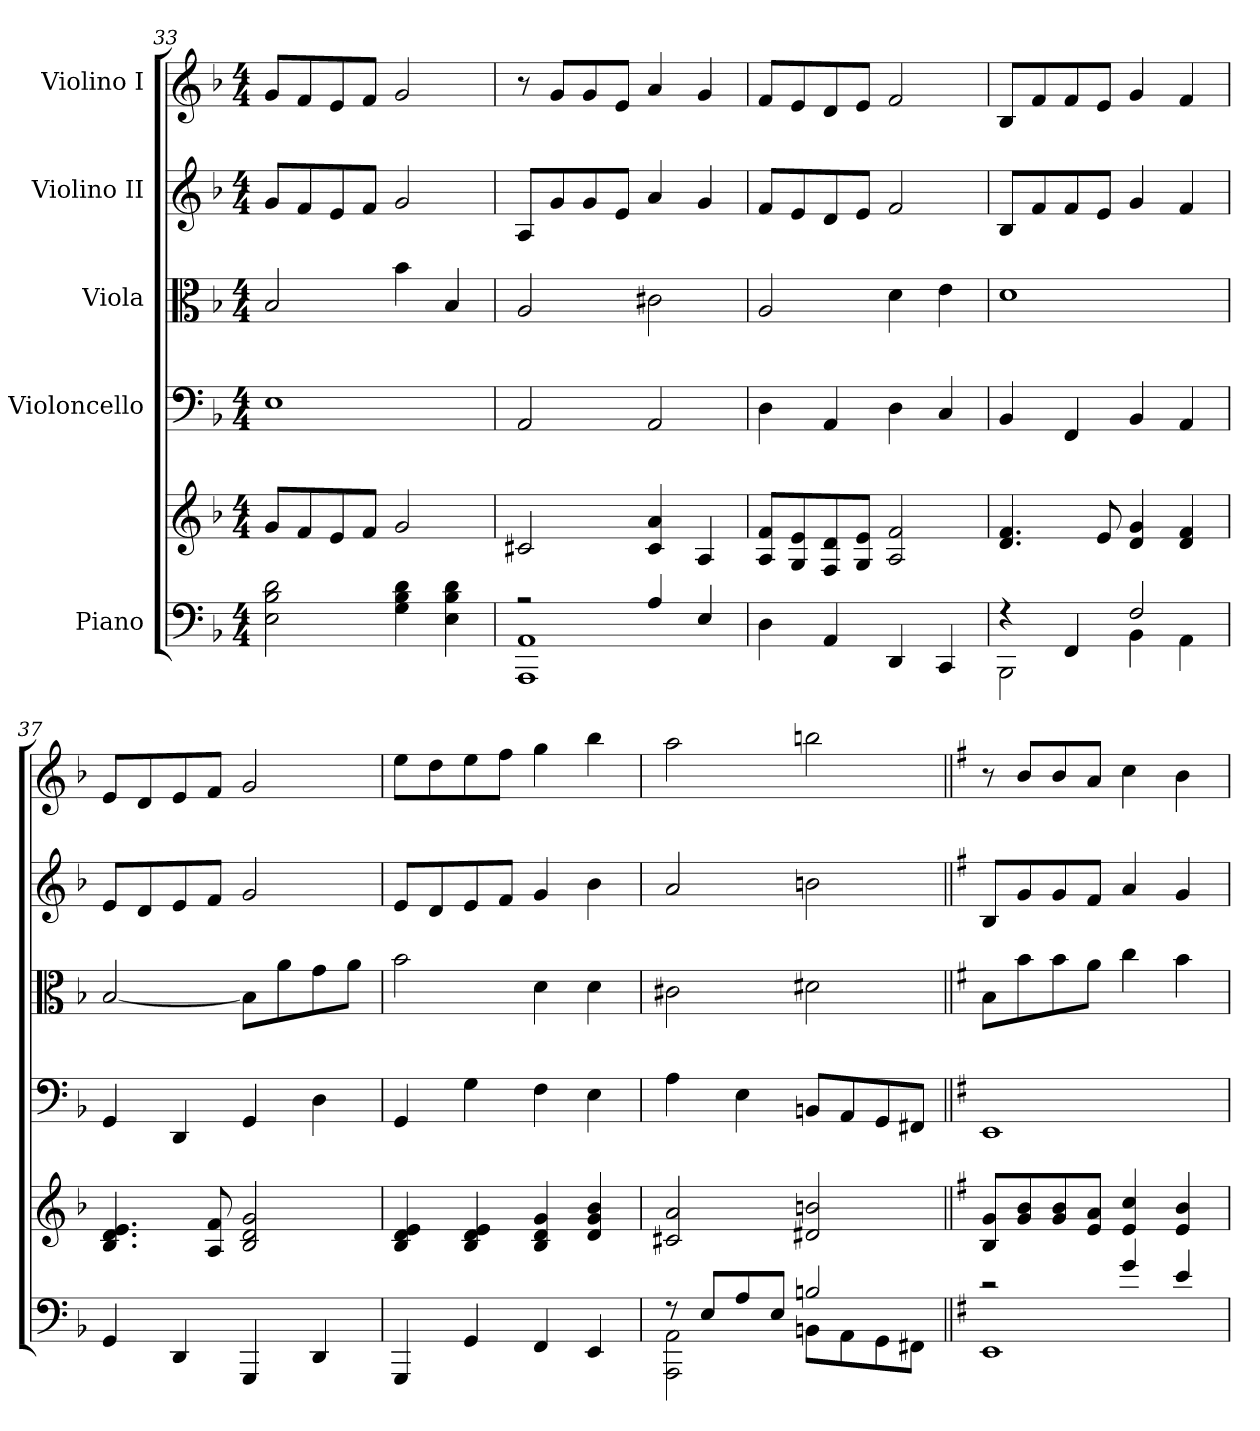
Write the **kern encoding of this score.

**kern	**kern	**kern	**kern	**kern	**kern
*part5	*part5	*part4	*part3	*part2	*part1
*staff6	*staff5	*staff4	*staff3	*staff2	*staff1
*I"Piano	*	*I"Violoncello	*I"Viola	*I"Violino II	*I"Violino I
!!LO:PB:g=z
*clefF4	*clefG2	*clefF4	*clefC3	*clefG2	*clefG2
*k[b-]	*k[b-]	*k[b-]	*k[b-]	*k[b-]	*k[b-]
*d:	*d:	*d:	*d:	*d:	*d:
*M4/4	*M4/4	*M4/4	*M4/4	*M4/4	*M4/4
=33	=33	=33	=33	=33	=33
2Ei\ 2B-i 2di	8gi/L	1Ei	2B-i/	8gi/L	8gi/L
.	8fi/	.	.	8fi/	8fi/
.	8ei/	.	.	8ei/	8ei/
.	8fi/J	.	.	8fi/J	8fi/J
4Gi\ 4B-i 4di	2gi/	.	4b-i\	2gi/	2gi/
4Ei\ 4B-i 4di	.	.	4B-i/	.	.
=34	=34	=34	=34	=34	=34
*^	*	*	*	*	*
2r	1AAAi 1AAi	2c#Xi/	2AAi/	2Ai/	8Ai/L	8r
.	.	.	.	.	8gi/	8gi/L
.	.	.	.	.	8gi/	8gi/
.	.	.	.	.	8ei/J	8ei/J
4Ai/	.	4c#i/ 4ai	2AAi/	2c#Xi\	4ai/	4ai/
4Ei/	.	4Ai/	.	.	4gi/	4gi/
*v	*v	*	*	*	*	*
=35	=35	=35	=35	=35	=35
4Di\	8Ai/ 8fiL	4Di\	2Ai/	8fi/L	8fi/L
.	8Gi/ 8ei	.	.	8ei/	8ei/
4AAi/	8Fi/ 8di	4AAi/	.	8di/	8di/
.	8Gi/ 8eiJ	.	.	8ei/J	8ei/J
4DDi/	2Ai/ 2fi	4Di\	4di\	2fi/	2fi/
4CCi/	.	4Ci/	4ei\	.	.
=36	=36	=36	=36	=36	=36
*^	*	*	*	*	*
4r	2BBB-i\	4.di/ 4.fi	4BB-i/	1di	8B-i/L	8B-i/L
.	.	.	.	.	8fi/	8fi/
4FFi/	.	.	4FFi/	.	8fi/	8fi/
.	.	8ei/	.	.	8ei/J	8ei/J
2Fi/	4BB-i\	4di/ 4gi	4BB-i/	.	4gi/	4gi/
.	4AAi\	4di/ 4fi	4AAi/	.	4fi/	4fi/
*v	*v	*	*	*	*	*
=37	=37	=37	=37	=37	=37
4GGi/	4.B-i/ 4.di 4.ei	4GGi/	[<2B-i/	8ei/L	8ei/L
.	.	.	.	8di/	8di/
4DDi/	.	4DDi/	.	8ei/	8ei/
.	8Ai/ 8fi	.	.	8fi/J	8fi/J
4GGGi/	2B-i/ 2di 2gi	4GGi/	8B-i\L]	2gi/	2gi/
.	.	.	8ai\	.	.
4DDi/	.	4Di\	8gi\	.	.
.	.	.	8ai\J	.	.
!!LO:LB:g=z
=38	=38	=38	=38	=38	=38
4GGGi/	4B-i/ 4di 4ei	4GGi/	2b-i\	8ei/L	8eei\L
.	.	.	.	8di/	8ddi\
4GGi/	4B-i/ 4di 4ei	4Gi\	.	8ei/	8eei\
.	.	.	.	8fi/J	8ffi\J
4FFi/	4B-i/ 4di 4gi	4Fi\	4di\	4gi/	4ggi\
4EEi/	4di/ 4gi 4b-i	4Ei\	4di\	4b-i\	4bb-i\
=39	=39	=39	=39	=39	=39
*^	*	*	*	*	*
8r	2AAAi\ 2AAi	2c#Xi/ 2ai	4Ai\	2c#Xi\	2ai/	2aai\
8Ei/L	.	.	.	.	.	.
8Ai/	.	.	4Ei\	.	.	.
8Ei/J	.	.	.	.	.	.
2Bni/	8BBni\L	2d#Xi/ 2bni	8BBni/L	2d#Xi\	2bni\	2bbni\
.	8AAi\	.	8AAi/	.	.	.
.	8GGi\	.	8GGi/	.	.	.
.	8FF#Xi\J	.	8FF#Xi/J	.	.	.
=40||	=40||	=40||	=40||	=40||	=40||	=40||
*k[f#]	*	*k[f#]	*k[f#]	*k[f#]	*k[f#]	*k[f#]
*e:	*	*e:	*e:	*e:	*e:	*e:
2r	1EEi	8Bi/ 8giL	1EEi	8Bi\L	8Bi/L	8r
.	.	8gi/ 8bi	.	8bi\	8gi/	8bi/L
.	.	8gi/ 8bi	.	8bi\	8gi/	8bi/
.	.	8ei/ 8aiJ	.	8ai\J	8f#i/J	8ai/J
4gi/	.	4ei/ 4cci	.	4cci\	4ai/	4cci\
4ei/	.	4ei/ 4bi	.	4bi\	4gi/	4bi\
*v	*v	*	*	*	*	*
=	=	=	=	=	=
*-	*-	*-	*-	*-	*-
